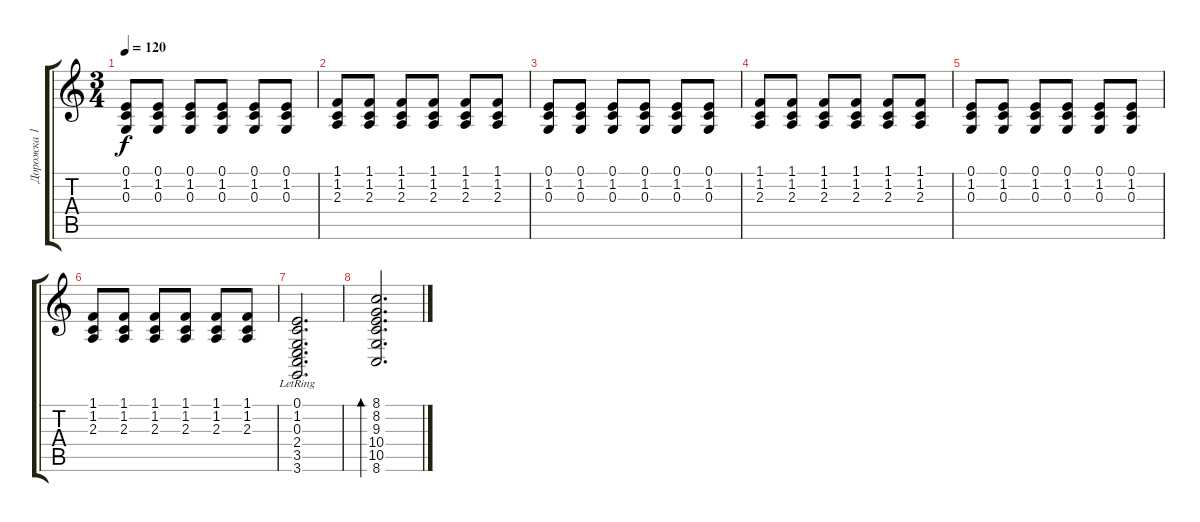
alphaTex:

\track ("Дорожка 1" "Дорожка 1") {instrument acousticgrandpiano}
\staff {score tabs}
\tuning (E4 B3 G3 D3 A2 E2) {hide}
\ts (3 4)
\tempo 120
\clef g2
\ks c
(0.1 1.2 0.3).8{dy f} (0.1 1.2 0.3).8 (0.1 1.2 0.3).8 (0.1 1.2 0.3).8 (0.1 1.2 0.3).8 (0.1 1.2 0.3).8 |
(1.1 1.2 2.3).8 (1.1 1.2 2.3).8 (1.1 1.2 2.3).8 (1.1 1.2 2.3).8 (1.1 1.2 2.3).8 (1.1 1.2 2.3).8 |
(0.1 1.2 0.3).8 (0.1 1.2 0.3).8 (0.1 1.2 0.3).8 (0.1 1.2 0.3).8 (0.1 1.2 0.3).8 (0.1 1.2 0.3).8 |
(1.1 1.2 2.3).8 (1.1 1.2 2.3).8 (1.1 1.2 2.3).8 (1.1 1.2 2.3).8 (1.1 1.2 2.3).8 (1.1 1.2 2.3).8 |
(0.1 1.2 0.3).8 (0.1 1.2 0.3).8 (0.1 1.2 0.3).8 (0.1 1.2 0.3).8 (0.1 1.2 0.3).8 (0.1 1.2 0.3).8 |
(1.1 1.2 2.3).8 (1.1 1.2 2.3).8 (1.1 1.2 2.3).8 (1.1 1.2 2.3).8 (1.1 1.2 2.3).8 (1.1 1.2 2.3).8 |
(0.1{lr} 1.2 0.3 2.4 3.5 3.6).2{d} |
(8.1 8.2 9.3 10.4 10.5 8.6).2{d bd 480}
